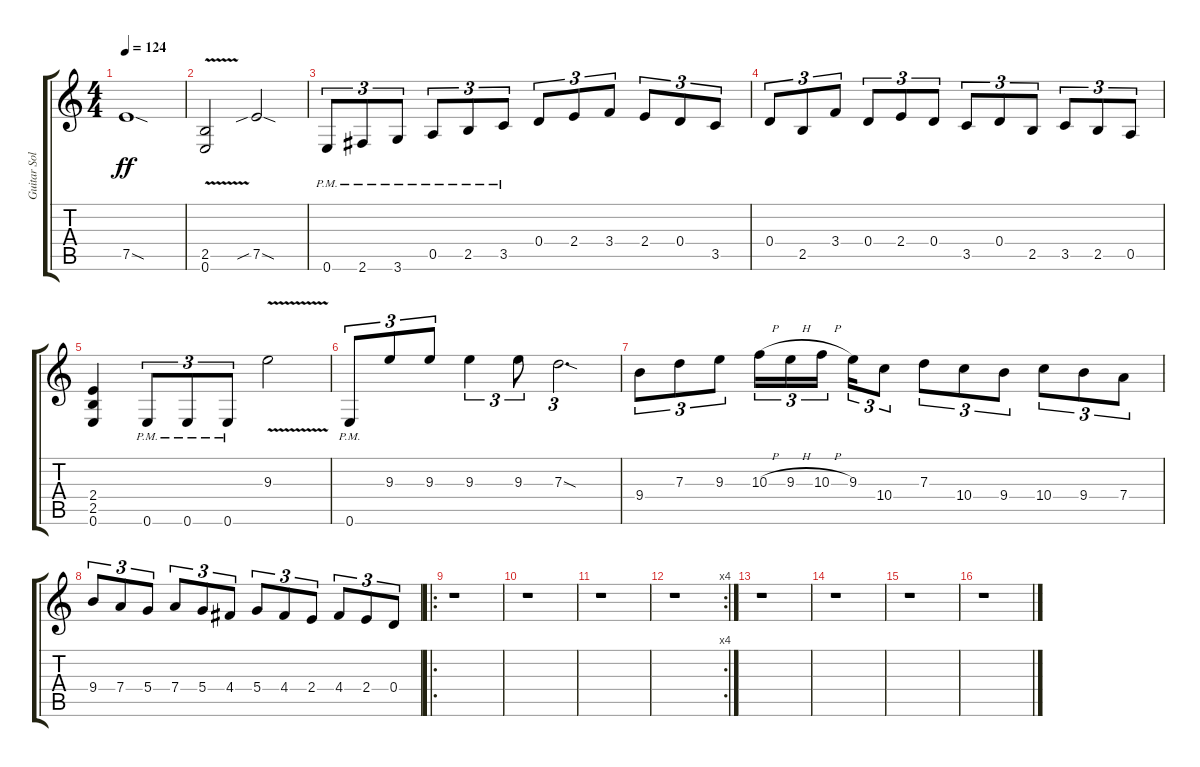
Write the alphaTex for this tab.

\track ("Guitar Solo" "Guitar Sol") {instrument distortionguitar}
\staff {score tabs}
\tuning (E4 B3 G3 D3 A2 E2) {hide}
\ts (4 4)
\tempo 124
\clef g2
\ks c
7.5{sod}.1{dy ff} |
(2.5{v} 0.6{v}).2 7.5{sib sod}.2 |
0.6{pm}.8{tu (3 2)} 2.6{pm}.8{tu (3 2)} 3.6{pm}.8{tu (3 2)} 0.5{pm}.8{tu (3 2)} 2.5{pm}.8{tu (3 2)} 3.5{pm}.8{tu (3 2)} 0.4.8{tu (3 2)} 2.4.8{tu (3 2)} 3.4.8{tu (3 2)} 2.4.8{tu (3 2)} 0.4.8{tu (3 2)} 3.5.8{tu (3 2)} |
0.4.8{tu (3 2)} 2.5.8{tu (3 2)} 3.4.8{tu (3 2)} 0.4.8{tu (3 2)} 2.4.8{tu (3 2)} 0.4.8{tu (3 2)} 3.5.8{tu (3 2)} 0.4.8{tu (3 2)} 2.5.8{tu (3 2)} 3.5.8{tu (3 2)} 2.5.8{tu (3 2)} 0.5.8{tu (3 2)} |
(2.4 2.5 0.6).4 0.6{pm}.8{tu (3 2)} 0.6{pm}.8{tu (3 2)} 0.6{pm}.8{tu (3 2)} 9.3{v}.2 |
0.6{pm}.8{tu (3 2)} 9.3.8{tu (3 2)} 9.3.8{tu (3 2)} 9.3.4{tu (3 2)} 9.3.8{tu (3 2)} 7.3{sod}.2{d tu (3 2)} |
9.4.8{tu (3 2)} 7.3.8{tu (3 2)} 9.3.8{tu (3 2)} 10.3{h}.16{tu (3 2)} 9.3{h}.16{tu (3 2)} 10.3{h}.16{tu (3 2) beam splitsecondary} 9.3.16{tu (3 2)} 10.4.8{tu (3 2)} 7.3.8{tu (3 2)} 10.4.8{tu (3 2)} 9.4.8{tu (3 2)} 10.4.8{tu (3 2)} 9.4.8{tu (3 2)} 7.4.8{tu (3 2)} |
9.4.8{tu (3 2)} 7.4.8{tu (3 2)} 5.4.8{tu (3 2)} 7.4.8{tu (3 2)} 5.4.8{tu (3 2)} 4.4.8{tu (3 2)} 5.4.8{tu (3 2)} 4.4.8{tu (3 2)} 2.4.8{tu (3 2)} 4.4.8{tu (3 2)} 2.4.8{tu (3 2)} 0.4.8{tu (3 2)} |
\ro
r.1 |
r.1 |
r.1 |
\rc 4
r.1 |
r.1 |
r.1 |
r.1 |
r.1
